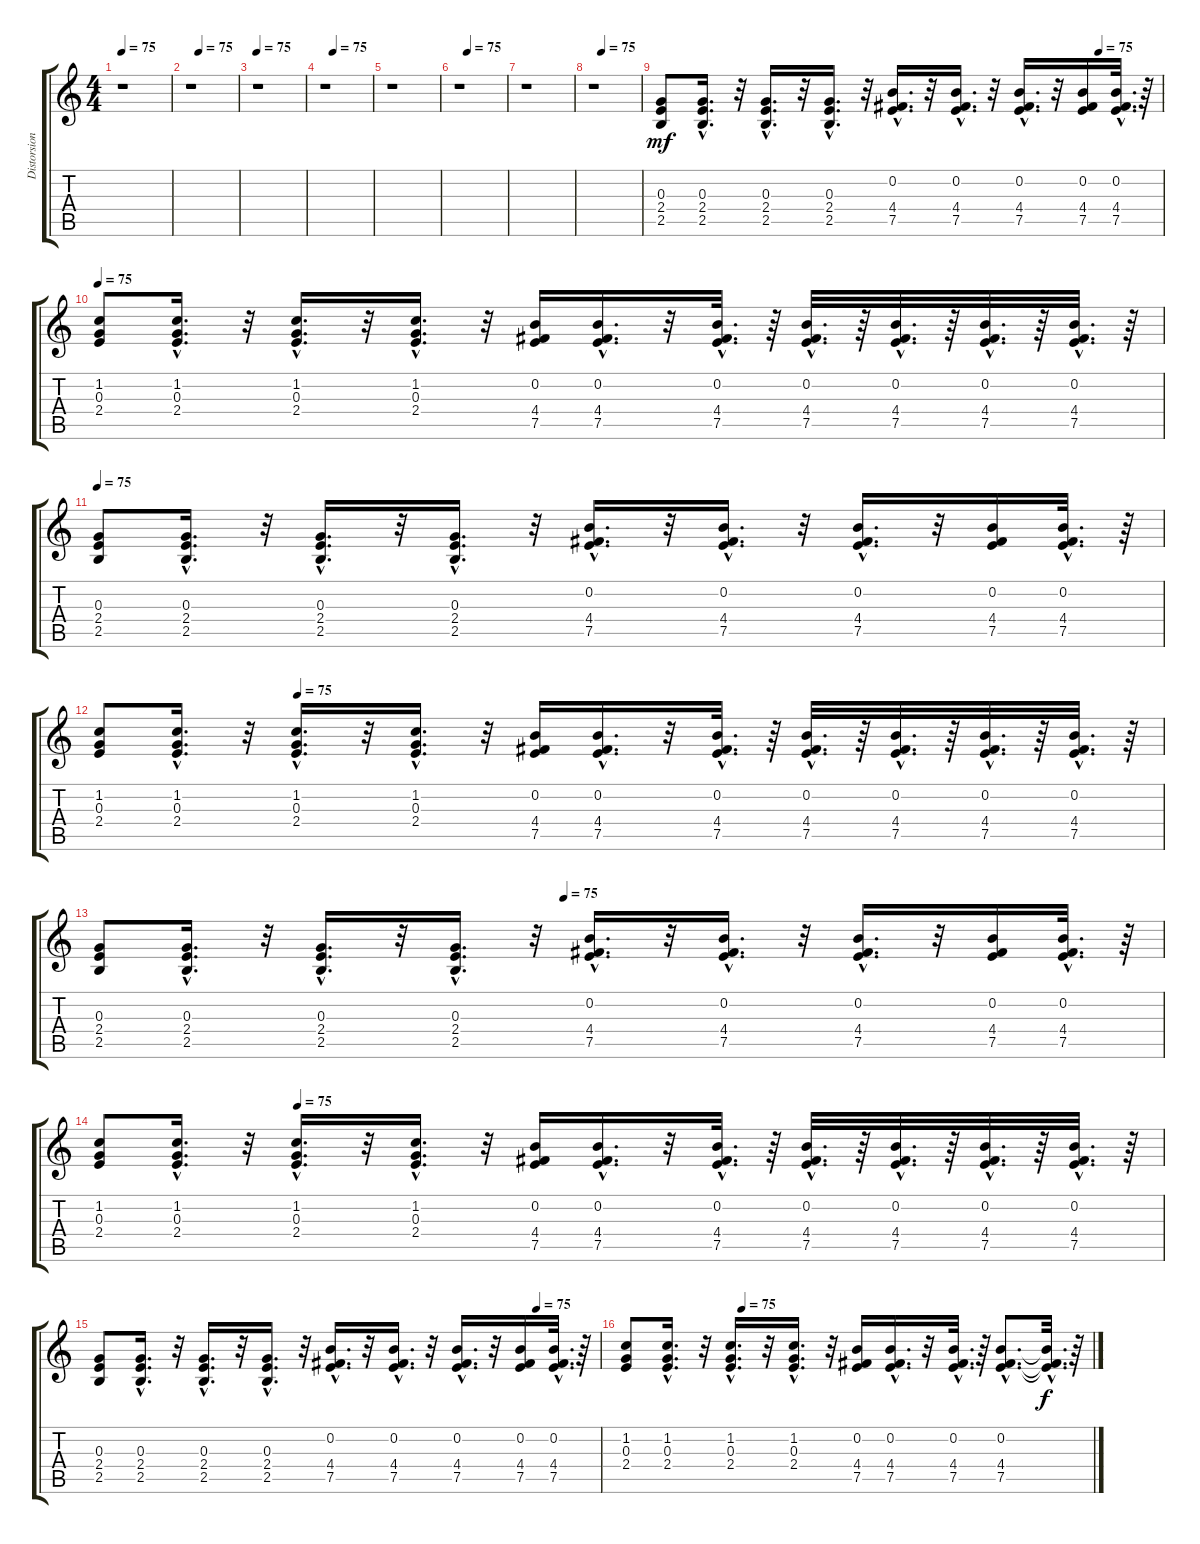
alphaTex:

\track ("Distorsion" "Distorsion") {instrument acousticbass}
\staff {score tabs}
\tuning (E4 B3 G3 D3 A2 E2) {hide}
\ts (4 4)
\tempo 75
\clef g2
\ks c
r.1{dy mf} |
\tempo (75 0.1875)
r.1 |
\tempo 75
r.1 |
\tempo (75 0.1875)
r.1 |
r.1 |
\tempo (75 0.1875)
r.1 |
r.1 |
\tempo (75 0.1875)
r.1 |
\tempo (75 0.875)
(0.3 2.4 2.5).8 (0.3{hac} 2.4{hac} 2.5{hac}).16{d} r.32 (0.3{hac} 2.4{hac} 2.5{hac}).16{d} r.32 (0.3{hac} 2.4{hac} 2.5{hac}).16{d} r.32 (0.2{hac} 4.4{hac} 7.5{hac}).16{d} r.32 (0.2{hac} 4.4{hac} 7.5{hac}).16{d} r.32 (0.2{hac} 4.4{hac} 7.5{hac}).16{d} r.32 (0.2 4.4 7.5).16 (0.2{hac} 4.4{hac} 7.5{hac}).32{d} r.64 |
\tempo 75
(1.2 0.3 2.4).8 (1.2{hac} 0.3{hac} 2.4{hac}).16{d} r.32 (1.2{hac} 0.3{hac} 2.4{hac}).16{d} r.32 (1.2{hac} 0.3{hac} 2.4{hac}).16{d} r.32 (0.2 4.4 7.5).16 (0.2{hac} 4.4{hac} 7.5{hac}).16{d} r.32 (0.2{hac} 4.4{hac} 7.5{hac}).32{d} r.64 (0.2{hac} 4.4{hac} 7.5{hac}).32{d} r.64 (0.2{hac} 4.4{hac} 7.5{hac}).32{d} r.64 (0.2{hac} 4.4{hac} 7.5{hac}).32{d} r.64 (0.2{hac} 4.4{hac} 7.5{hac}).32{d} r.64 |
\tempo 75
(0.3 2.4 2.5).8 (0.3{hac} 2.4{hac} 2.5{hac}).16{d} r.32 (0.3{hac} 2.4{hac} 2.5{hac}).16{d} r.32 (0.3{hac} 2.4{hac} 2.5{hac}).16{d} r.32 (0.2{hac} 4.4{hac} 7.5{hac}).16{d} r.32 (0.2{hac} 4.4{hac} 7.5{hac}).16{d} r.32 (0.2{hac} 4.4{hac} 7.5{hac}).16{d} r.32 (0.2 4.4 7.5).16 (0.2{hac} 4.4{hac} 7.5{hac}).32{d} r.64 |
\tempo (75 0.1875)
(1.2 0.3 2.4).8 (1.2{hac} 0.3{hac} 2.4{hac}).16{d} r.32 (1.2{hac} 0.3{hac} 2.4{hac}).16{d} r.32 (1.2{hac} 0.3{hac} 2.4{hac}).16{d} r.32 (0.2 4.4 7.5).16 (0.2{hac} 4.4{hac} 7.5{hac}).16{d} r.32 (0.2{hac} 4.4{hac} 7.5{hac}).32{d} r.64 (0.2{hac} 4.4{hac} 7.5{hac}).32{d} r.64 (0.2{hac} 4.4{hac} 7.5{hac}).32{d} r.64 (0.2{hac} 4.4{hac} 7.5{hac}).32{d} r.64 (0.2{hac} 4.4{hac} 7.5{hac}).32{d} r.64 |
\tempo (75 0.4375)
(0.3 2.4 2.5).8 (0.3{hac} 2.4{hac} 2.5{hac}).16{d} r.32 (0.3{hac} 2.4{hac} 2.5{hac}).16{d} r.32 (0.3{hac} 2.4{hac} 2.5{hac}).16{d} r.32 (0.2{hac} 4.4{hac} 7.5{hac}).16{d} r.32 (0.2{hac} 4.4{hac} 7.5{hac}).16{d} r.32 (0.2{hac} 4.4{hac} 7.5{hac}).16{d} r.32 (0.2 4.4 7.5).16 (0.2{hac} 4.4{hac} 7.5{hac}).32{d} r.64 |
\tempo (75 0.1875)
(1.2 0.3 2.4).8 (1.2{hac} 0.3{hac} 2.4{hac}).16{d} r.32 (1.2{hac} 0.3{hac} 2.4{hac}).16{d} r.32 (1.2{hac} 0.3{hac} 2.4{hac}).16{d} r.32 (0.2 4.4 7.5).16 (0.2{hac} 4.4{hac} 7.5{hac}).16{d} r.32 (0.2{hac} 4.4{hac} 7.5{hac}).32{d} r.64 (0.2{hac} 4.4{hac} 7.5{hac}).32{d} r.64 (0.2{hac} 4.4{hac} 7.5{hac}).32{d} r.64 (0.2{hac} 4.4{hac} 7.5{hac}).32{d} r.64 (0.2{hac} 4.4{hac} 7.5{hac}).32{d} r.64 |
\tempo (75 0.875)
(0.3 2.4 2.5).8 (0.3{hac} 2.4{hac} 2.5{hac}).16{d} r.32 (0.3{hac} 2.4{hac} 2.5{hac}).16{d} r.32 (0.3{hac} 2.4{hac} 2.5{hac}).16{d} r.32 (0.2{hac} 4.4{hac} 7.5{hac}).16{d} r.32 (0.2{hac} 4.4{hac} 7.5{hac}).16{d} r.32 (0.2{hac} 4.4{hac} 7.5{hac}).16{d} r.32 (0.2 4.4 7.5).16 (0.2{hac} 4.4{hac} 7.5{hac}).32{d} r.64 |
\tempo (75 0.25)
(1.2 0.3 2.4).8 (1.2{hac} 0.3{hac} 2.4{hac}).16{d} r.32 (1.2{hac} 0.3{hac} 2.4{hac}).16{d} r.32 (1.2{hac} 0.3{hac} 2.4{hac}).16{d} r.32 (0.2 4.4 7.5).16 (0.2{hac} 4.4{hac} 7.5{hac}).16{d} r.32 (0.2{hac} 4.4{hac} 7.5{hac}).32{d} r.64 (0.2{hac} 4.4{hac} 7.5{hac}).8{d} (0.2{hac t} 4.4{hac t} 7.5{hac t}).32{d dy f} r.64
